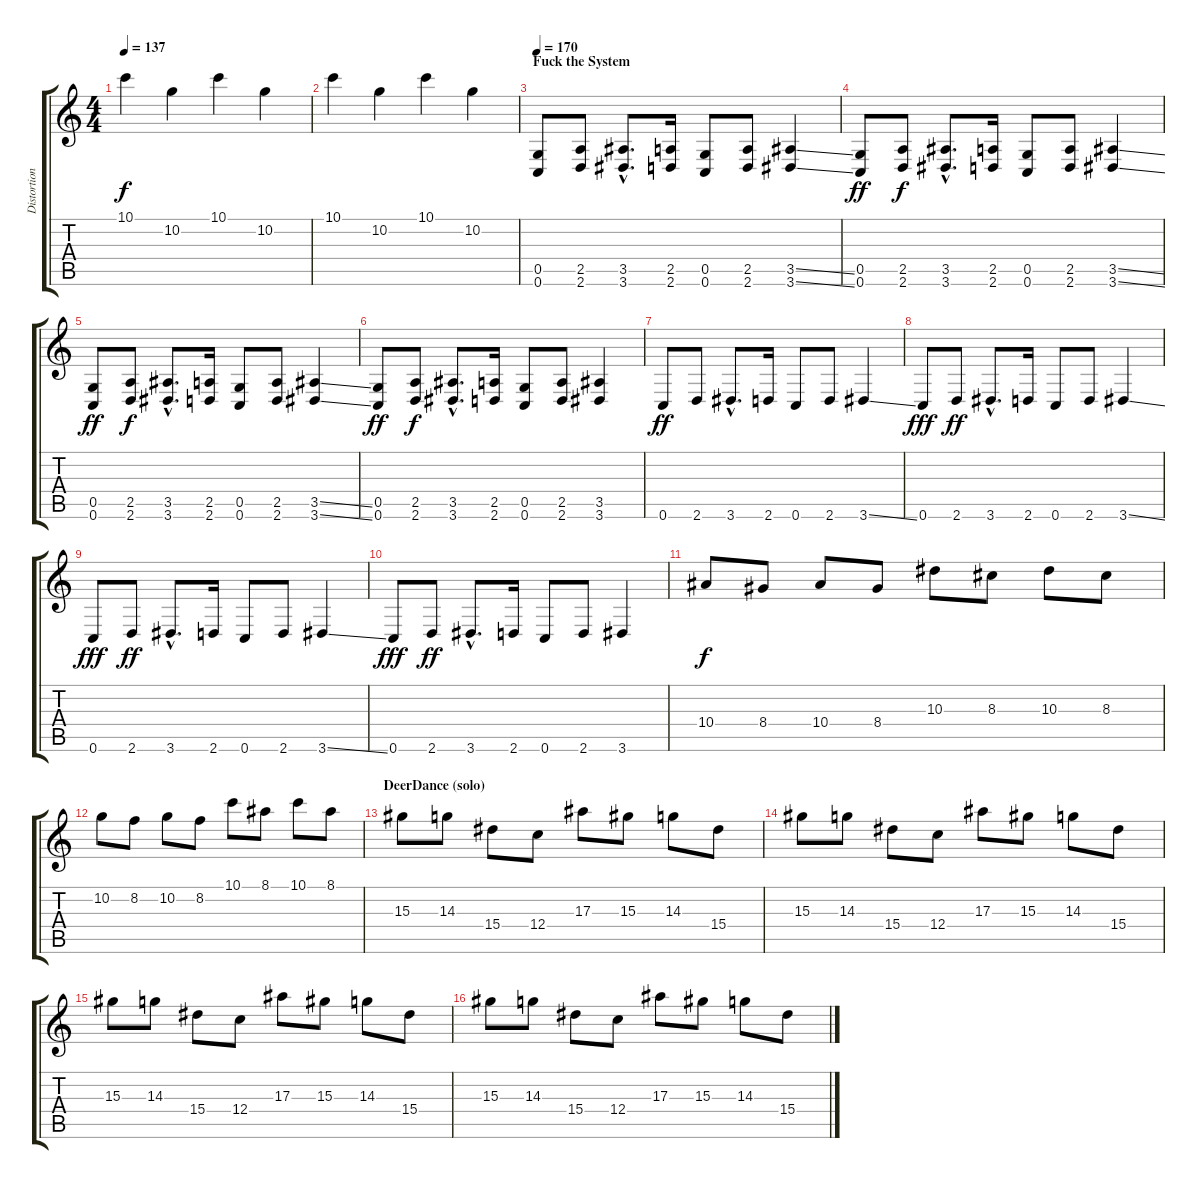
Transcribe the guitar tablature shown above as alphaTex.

\track ("Distortion Guitar" "Distortion") {instrument distortionguitar}
\staff {score tabs}
\tuning (D4 A3 F3 C3 G2 C2) {hide}
\ts (4 4)
\tempo 137
\clef g2
\ks c
10.1.4{dy f} 10.2.4 10.1.4 10.2.4 |
10.1.4 10.2.4 10.1.4 10.2.4 |
\section ("" "Fuck the System")
\tempo 170
(0.5 0.6).8 (2.5 2.6).8 (3.5{hac} 3.6{hac}).8{d} (2.5 2.6).16 (0.5 0.6).8 (2.5 2.6).8 (3.5{ss} 3.6{ss}).4 |
(0.5 0.6).8{dy ff} (2.5 2.6).8{dy f} (3.5{hac} 3.6{hac}).8{d} (2.5 2.6).16 (0.5 0.6).8 (2.5 2.6).8 (3.5{ss} 3.6{ss}).4 |
(0.5 0.6).8{dy ff} (2.5 2.6).8{dy f} (3.5{hac} 3.6{hac}).8{d} (2.5 2.6).16 (0.5 0.6).8 (2.5 2.6).8 (3.5{ss} 3.6{ss}).4 |
(0.5 0.6).8{dy ff} (2.5 2.6).8{dy f} (3.5{hac} 3.6{hac}).8{d} (2.5 2.6).16 (0.5 0.6).8 (2.5 2.6).8 (3.5 3.6).4 |
0.6.8{dy ff} 2.6.8 3.6{hac}.8{d} 2.6.16 0.6.8 2.6.8 3.6{ss}.4 |
0.6.8{dy fff} 2.6.8{dy ff} 3.6{hac}.8{d} 2.6.16 0.6.8 2.6.8 3.6{ss}.4 |
0.6.8{dy fff} 2.6.8{dy ff} 3.6{hac}.8{d} 2.6.16 0.6.8 2.6.8 3.6{ss}.4 |
0.6.8{dy fff} 2.6.8{dy ff} 3.6{hac}.8{d} 2.6.16 0.6.8 2.6.8 3.6.4 |
10.4.8{dy f} 8.4.8 10.4.8 8.4.8 10.3.8 8.3.8 10.3.8 8.3.8 |
10.2.8 8.2.8 10.2.8 8.2.8 10.1.8 8.1.8 10.1.8 8.1.8 |
\section ("" "DeerDance (solo)")
15.3.8 14.3.8 15.4.8 12.4.8 17.3.8 15.3.8 14.3.8 15.4.8 |
15.3.8 14.3.8 15.4.8 12.4.8 17.3.8 15.3.8 14.3.8 15.4.8 |
15.3.8 14.3.8 15.4.8 12.4.8 17.3.8 15.3.8 14.3.8 15.4.8 |
15.3.8 14.3.8 15.4.8 12.4.8 17.3.8 15.3.8 14.3.8 15.4.8
